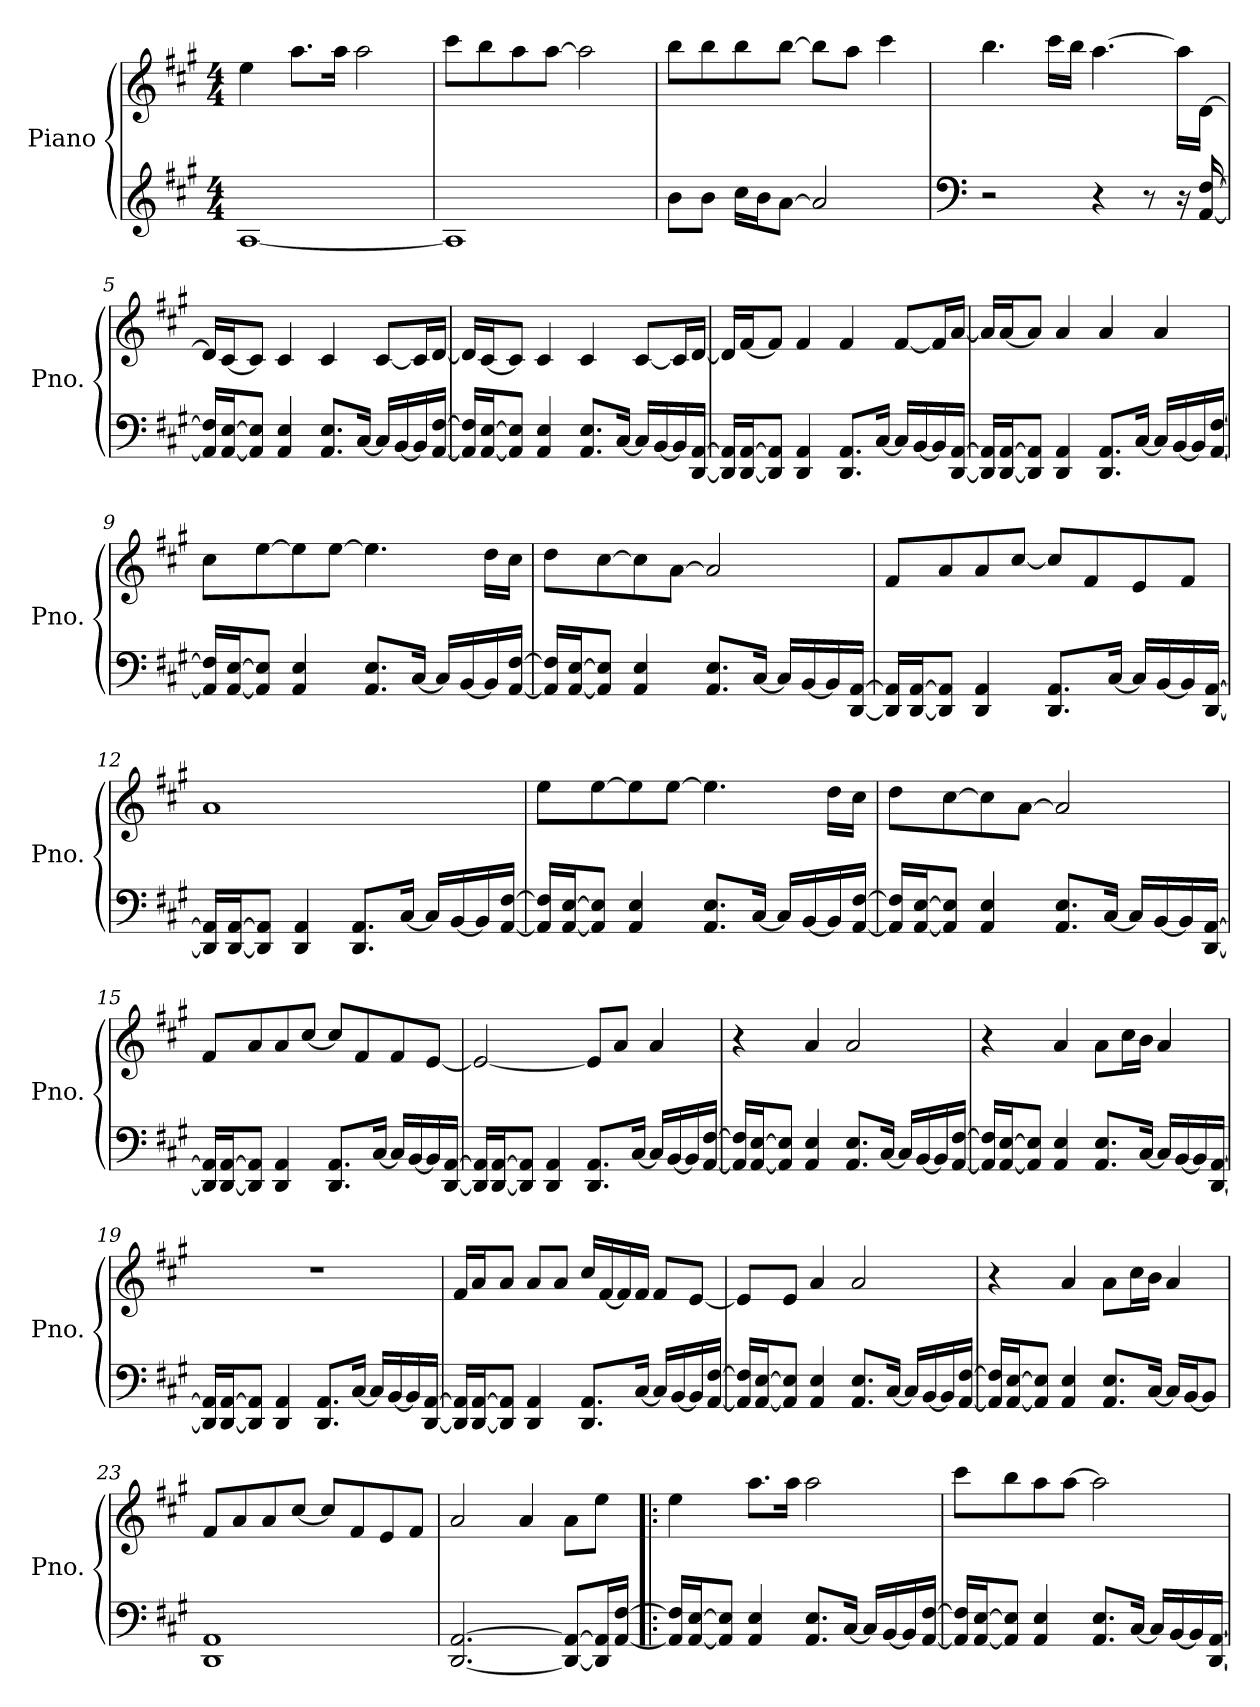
**kern	**kern
*part1	*part1
*staff2	*staff1
*I"Piano	*
*I'Pno.	*
*clefG2	*clefG2
*k[f#c#g#]	*k[f#c#g#]
*M4/4	*M4/4
*MM114	*MM114
=1	=1
[1A	4ee\
.	8.aa\L
.	16aa\Jk
.	2aa\
=2	=2
1A]	8ccc#\L
.	8bb\
.	8aa\
.	[8aa\J
.	2aa\]
=3	=3
8b\L	8bb\L
8b\J	8bb\
16cc#\LL	8bb\
16b\J	.
[8a\J	[8bb\J
2a/]	8bb\L]
.	8aa\J
.	4ccc#\
=4	=4
*clefF4	*
2r	4.bb\
.	16ccc#\LL
.	16bb\JJ
4r	[4.aa\
8r	.
16r	16aa\LL]
[16AA/ [16F#/	[16d\JJ
=5	=5
16AA/] 16F#/]LL	16d/LL]
[16AA/ [16E/J	[16c#/J
8AA/] 8E/]J	8c#/J]
4AA/ 4E/	4c#/
8.AA/ 8.E/L	4c#/
[16C#/Jk	.
16C#/LL]	[8c#/L
[16BB/	.
16BB/]	16c#/L]
[16AA/ [16F#/JJ	[16d/JJ
!!LO:LB:g=z
=6	=6
16AA/] 16F#/]LL	16d/LL]
[16AA/ [16E/J	[16c#/J
8AA/] 8E/]J	8c#/J]
4AA/ 4E/	4c#/
8.AA/ 8.E/L	4c#/
[16C#/Jk	.
16C#/LL]	[8c#/L
[16BB/	.
16BB/]	16c#/L]
[16DD/ [16AA/JJ	[16d/JJ
=7	=7
16DD/] 16AA/]LL	16d/LL]
[16DD/ [16AA/J	[16f#/J
8DD/] 8AA/]J	8f#/J]
4DD/ 4AA/	4f#/
8.DD/ 8.AA/L	4f#/
[16C#/Jk	.
16C#/LL]	[8f#/L
[16BB/	.
16BB/]	16f#/L]
[16DD/ [16AA/JJ	[16a/JJ
=8	=8
16DD/] 16AA/]LL	16a/LL]
[16DD/ [16AA/J	[16a/J
8DD/] 8AA/]J	8a/J]
4DD/ 4AA/	4a/
8.DD/ 8.AA/L	4a/
[16C#/Jk	.
16C#/LL]	4a/
[16BB/	.
16BB/]	.
[16AA/ [16F#/JJ	.
!!LO:LB:g=z
=9	=9
16AA/] 16F#/]LL	8cc#\L
[16AA/ [16E/J	.
8AA/] 8E/]J	[8ee\
4AA/ 4E/	8ee\]
.	[8ee\J
8.AA/ 8.E/L	4.ee\]
[16C#/Jk	.
16C#/LL]	.
[16BB/	.
16BB/]	16dd\LL
[16AA/ [16F#/JJ	16cc#\JJ
=10	=10
16AA/] 16F#/]LL	8dd\L
[16AA/ [16E/J	.
8AA/] 8E/]J	[8cc#\
4AA/ 4E/	8cc#\]
.	[8a\J
8.AA/ 8.E/L	2a/]
[16C#/Jk	.
16C#/LL]	.
[16BB/	.
16BB/]	.
[16DD/ [16AA/JJ	.
=11	=11
16DD/] 16AA/]LL	8f#/L
[16DD/ [16AA/J	.
8DD/] 8AA/]J	8a/
4DD/ 4AA/	8a/
.	[8cc#/J
8.DD/ 8.AA/L	8cc#/L]
.	8f#/
[16C#/Jk	.
16C#/LL]	8e/
[16BB/	.
16BB/]	8f#/J
[16DD/ [16AA/JJ	.
!!LO:LB:g=z
=12	=12
16DD/] 16AA/]LL	1a
[16DD/ [16AA/J	.
8DD/] 8AA/]J	.
4DD/ 4AA/	.
8.DD/ 8.AA/L	.
[16C#/Jk	.
16C#/LL]	.
[16BB/	.
16BB/]	.
[16AA/ [16F#/JJ	.
=13	=13
16AA/] 16F#/]LL	8ee\L
[16AA/ [16E/J	.
8AA/] 8E/]J	[8ee\
4AA/ 4E/	8ee\]
.	[8ee\J
8.AA/ 8.E/L	4.ee\]
[16C#/Jk	.
16C#/LL]	.
[16BB/	.
16BB/]	16dd\LL
[16AA/ [16F#/JJ	16cc#\JJ
=14	=14
16AA/] 16F#/]LL	8dd\L
[16AA/ [16E/J	.
8AA/] 8E/]J	[8cc#\
4AA/ 4E/	8cc#\]
.	[8a\J
8.AA/ 8.E/L	2a/]
[16C#/Jk	.
16C#/LL]	.
[16BB/	.
16BB/]	.
[16DD/ [16AA/JJ	.
!!LO:LB:g=z
=15	=15
16DD/] 16AA/]LL	8f#/L
[16DD/ [16AA/J	.
8DD/] 8AA/]J	8a/
4DD/ 4AA/	8a/
.	[8cc#/J
8.DD/ 8.AA/L	8cc#/L]
.	8f#/
[16C#/Jk	.
16C#/LL]	8f#/
[16BB/	.
16BB/]	[8e/J
[16DD/ [16AA/JJ	.
=16	=16
16DD/] 16AA/]LL	2e/_
[16DD/ [16AA/J	.
8DD/] 8AA/]J	.
4DD/ 4AA/	.
8.DD/ 8.AA/L	8e/L]
.	8a/J
[16C#/Jk	.
16C#/LL]	4a/
[16BB/	.
16BB/]	.
[16AA/ [16F#/JJ	.
=17	=17
16AA/] 16F#/]LL	4r
[16AA/ [16E/J	.
8AA/] 8E/]J	.
4AA/ 4E/	4a/
8.AA/ 8.E/L	2a/
[16C#/Jk	.
16C#/LL]	.
[16BB/	.
16BB/]	.
[16AA/ [16F#/JJ	.
!!LO:PB:g=z
=18	=18
16AA/] 16F#/]LL	4r
[16AA/ [16E/J	.
8AA/] 8E/]J	.
4AA/ 4E/	4a/
8.AA/ 8.E/L	8a\L
.	16cc#\L
[16C#/Jk	16b\JJ
16C#/LL]	4a/
[16BB/	.
16BB/]	.
[16DD/ [16AA/JJ	.
=19	=19
16DD/] 16AA/]LL	1r
[16DD/ [16AA/J	.
8DD/] 8AA/]J	.
4DD/ 4AA/	.
8.DD/ 8.AA/L	.
[16C#/Jk	.
16C#/LL]	.
[16BB/	.
16BB/]	.
[16DD/ [16AA/JJ	.
=20	=20
16DD/] 16AA/]LL	16f#/LL
[16DD/ [16AA/J	16a/J
8DD/] 8AA/]J	8a/J
4DD/ 4AA/	8a/L
.	8a/J
8.DD/ 8.AA/L	16cc#/LL
.	[16f#/
.	16f#/]
[16C#/Jk	16f#/JJ
16C#/LL]	8f#/L
[16BB/	.
16BB/]	[8e/J
[16AA/ [16F#/JJ	.
!!LO:LB:g=z
=21	=21
16AA/] 16F#/]LL	8e/L]
[16AA/ [16E/J	.
8AA/] 8E/]J	8e/J
4AA/ 4E/	4a/
8.AA/ 8.E/L	2a/
[16C#/Jk	.
16C#/LL]	.
[16BB/	.
16BB/]	.
[16AA/ [16F#/JJ	.
=22	=22
16AA/] 16F#/]LL	4r
[16AA/ [16E/J	.
8AA/] 8E/]J	.
4AA/ 4E/	4a/
8.AA/ 8.E/L	8a\L
.	16cc#\L
[16C#/Jk	16b\JJ
16C#/LL]	4a/
[16BB/J	.
8BB/J]	.
=23	=23
1DD 1AA	8f#/L
.	8a/
.	8a/
.	[8cc#/J
.	8cc#/L]
.	8f#/
.	8e/
.	8f#/J
=24	=24
[2.DD/ [2.AA/	2a/
.	4a/
8DD/_ 8AA/_L	8a\L
16DD/] 16AA/]L	8ee\J
[16AA/ [16F#/JJ	.
!!LO:LB:g=z
=25!|:	=25!|:
16AA/] 16F#/]LL	4ee\
[16AA/ [16E/J	.
8AA/] 8E/]J	.
4AA/ 4E/	8.aa\L
.	16aa\Jk
8.AA/ 8.E/L	2aa\
[16C#/Jk	.
16C#/LL]	.
[16BB/	.
16BB/]	.
[16AA/ [16F#/JJ	.
=26	=26
16AA/] 16F#/]LL	8ccc#\L
[16AA/ [16E/J	.
8AA/] 8E/]J	8bb\
4AA/ 4E/	8aa\
.	[8aa\J
8.AA/ 8.E/L	2aa\]
[16C#/Jk	.
16C#/LL]	.
[16BB/	.
16BB/]	.
[16DD/ [16AA/JJ	.
=	=
*-	*-
